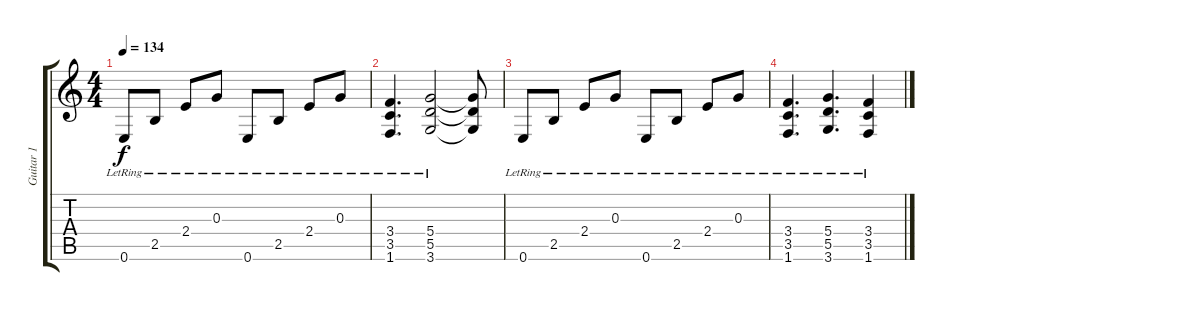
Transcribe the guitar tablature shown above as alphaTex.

\track ("Guitar 1" "Guitar 1") {instrument distortionguitar}
\staff {score tabs}
\tuning (E4 B3 G3 D3 A2 E2) {hide}
\ts (4 4)
\tempo 134
\clef g2
\ks c
0.6{lr}.8{dy f volume 0} 2.5{lr}.8 2.4{lr}.8 0.3{lr}.8 0.6{lr}.8 2.5{lr}.8 2.4{lr}.8 0.3{lr}.8 |
(3.4{lr} 3.5{lr} 1.6{lr}).4{d} (5.4{lr} 5.5{lr} 3.6{lr}).2 (5.4{t} 5.5{t} 3.6{t}).8 |
0.6{lr}.8 2.5{lr}.8 2.4{lr}.8 0.3{lr}.8 0.6{lr}.8 2.5{lr}.8 2.4{lr}.8 0.3{lr}.8 |
(3.4{lr} 3.5{lr} 1.6{lr}).4{d} (5.4{lr} 5.5{lr} 3.6{lr}).4{d} (3.4{lr} 3.5{lr} 1.6{lr}).4
